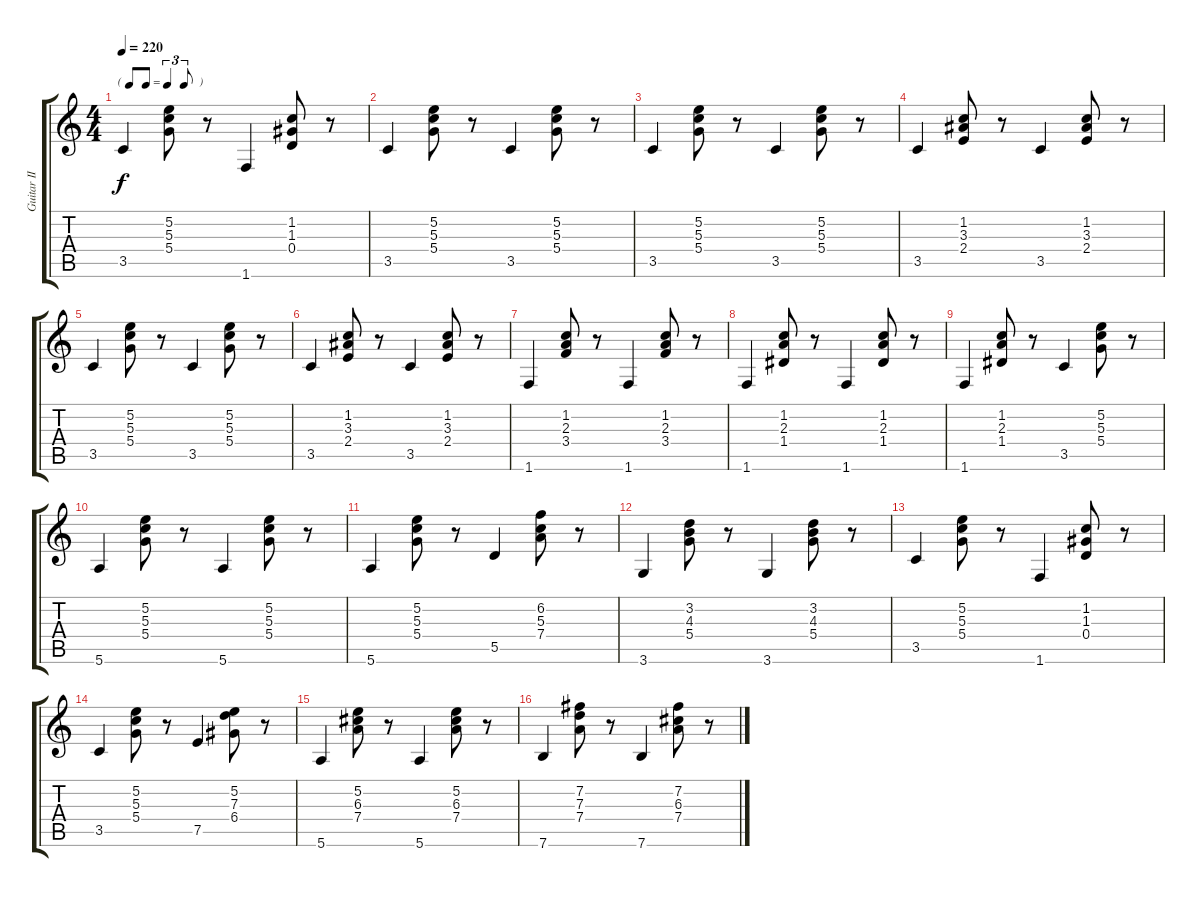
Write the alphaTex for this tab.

\track ("Guitar II" "Guitar II") {instrument acousticguitarsteel}
\staff {score tabs}
\tuning (E4 B3 G3 D3 A2 E2) {hide}
\ts (4 4)
\tf triplet8th
\tempo 220
\clef g2
\ks c
3.5.4{dy f} (5.2 5.3 5.4).8 r.8 1.6.4 (1.2 1.3 0.4).8 r.8 |
3.5.4 (5.2 5.3 5.4).8 r.8 3.5.4 (5.2 5.3 5.4).8 r.8 |
3.5.4 (5.2 5.3 5.4).8 r.8 3.5.4 (5.2 5.3 5.4).8 r.8 |
3.5.4 (1.2 3.3 2.4).8 r.8 3.5.4 (1.2 3.3 2.4).8 r.8 |
3.5.4 (5.2 5.3 5.4).8 r.8 3.5.4 (5.2 5.3 5.4).8 r.8 |
3.5.4 (1.2 3.3 2.4).8 r.8 3.5.4 (1.2 3.3 2.4).8 r.8 |
1.6.4 (1.2 2.3 3.4).8 r.8 1.6.4 (1.2 2.3 3.4).8 r.8 |
1.6.4 (1.2 2.3 1.4).8 r.8 1.6.4 (1.2 2.3 1.4).8 r.8 |
1.6.4 (1.2 2.3 1.4).8 r.8 3.5.4 (5.2 5.3 5.4).8 r.8 |
5.6.4 (5.2 5.3 5.4).8 r.8 5.6.4 (5.2 5.3 5.4).8 r.8 |
5.6.4 (5.2 5.3 5.4).8 r.8 5.5.4 (6.2 5.3 7.4).8 r.8 |
3.6.4 (3.2 4.3 5.4).8 r.8 3.6.4 (3.2 4.3 5.4).8 r.8 |
3.5.4 (5.2 5.3 5.4).8 r.8 1.6.4 (1.2 1.3 0.4).8 r.8 |
3.5.4 (5.2 5.3 5.4).8 r.8 7.5.4 (5.2 7.3 6.4).8 r.8 |
5.6.4 (5.2 6.3 7.4).8 r.8 5.6.4 (5.2 6.3 7.4).8 r.8 |
7.6.4 (7.2 7.3 7.4).8 r.8 7.6.4 (7.2 6.3 7.4).8 r.8
